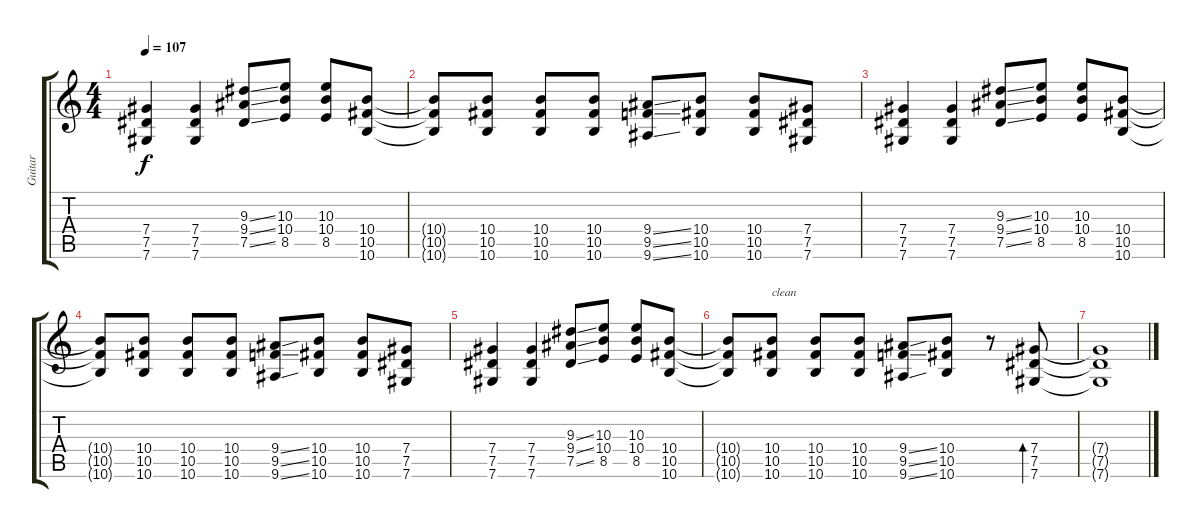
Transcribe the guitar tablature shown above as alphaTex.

\track ("Guitar" "Guitar") {instrument distortionguitar}
\staff {score tabs}
\tuning (Eb4 Bb3 Gb3 Db3 Ab2 Db2) {hide}
\ts (4 4)
\tempo 107
\clef g2
\ks c
(7.4 7.5 7.6).4{dy f} (7.4 7.5 7.6).4 (9.3{ss} 9.4{ss} 7.5{ss}).8 (10.3 10.4 8.5).8 (10.3 10.4 8.5).8 (10.4 10.5 10.6).8 |
(10.4{t} 10.5{t} 10.6{t}).8 (10.4 10.5 10.6).8 (10.4 10.5 10.6).8 (10.4 10.5 10.6).8 (9.4{ss} 9.5{ss} 9.6{ss}).8 (10.4 10.5 10.6).8 (10.4 10.5 10.6).8 (7.4 7.5 7.6).8 |
(7.4 7.5 7.6).4 (7.4 7.5 7.6).4 (9.3{ss} 9.4{ss} 7.5{ss}).8 (10.3 10.4 8.5).8 (10.3 10.4 8.5).8 (10.4 10.5 10.6).8 |
(10.4{t} 10.5{t} 10.6{t}).8 (10.4 10.5 10.6).8 (10.4 10.5 10.6).8 (10.4 10.5 10.6).8 (9.4{ss} 9.5{ss} 9.6{ss}).8 (10.4 10.5 10.6).8 (10.4 10.5 10.6).8 (7.4 7.5 7.6).8 |
(7.4 7.5 7.6).4 (7.4 7.5 7.6).4 (9.3{ss} 9.4{ss} 7.5{ss}).8 (10.3 10.4 8.5).8 (10.3 10.4 8.5).8 (10.4 10.5 10.6).8 |
(10.4{t} 10.5{t} 10.6{t}).8 (10.4 10.5 10.6).8{txt "clean" instrument electricguitarclean} (10.4 10.5 10.6).8 (10.4 10.5 10.6).8 (9.4{ss} 9.5{ss} 9.6{ss}).8 (10.4 10.5 10.6).8 r.8 (7.4 7.5 7.6).8{bd 60} |
(7.4{t} 7.5{t} 7.6{t}).1
